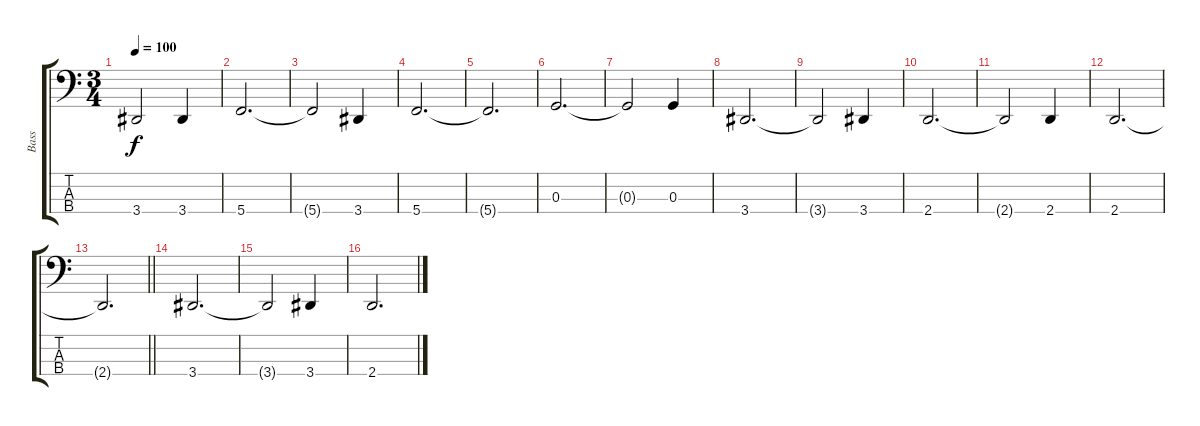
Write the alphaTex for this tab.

\track ("Bass" "Bass") {instrument electricbassfinger}
\staff {score tabs}
\tuning (F2 C2 G1 C1) {hide}
\ts (3 4)
\tempo 100
\clef f4
\ks c
3.4{t}.2{dy f} 3.4.4 |
5.4.2{d} |
5.4{t}.2 3.4.4 |
5.4.2{d} |
5.4{t}.2{d} |
0.3.2{d} |
0.3{t}.2 0.3.4 |
3.4.2{d} |
3.4{t}.2 3.4.4 |
2.4.2{d} |
2.4{t}.2 2.4.4 |
2.4.2{d} |
\barLineRight lightlight
2.4{t}.2{d} |
3.4.2{d} |
3.4{t}.2 3.4.4 |
2.4.2{d}
